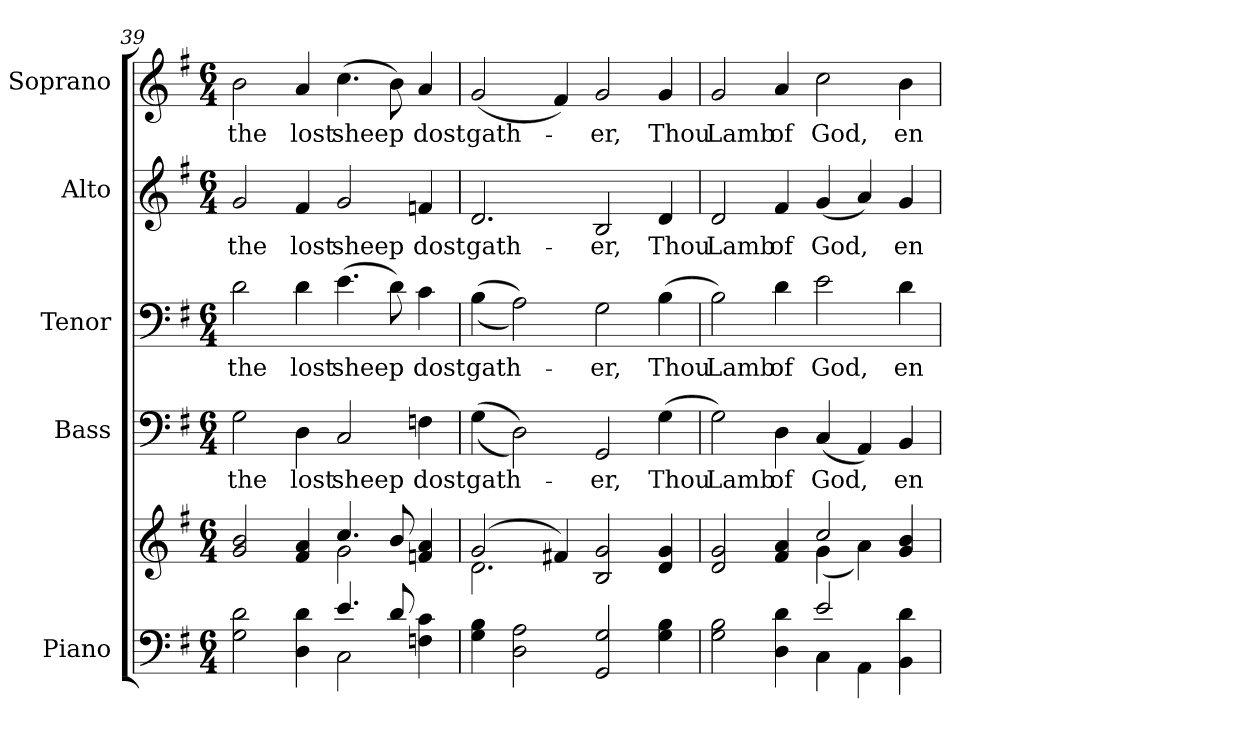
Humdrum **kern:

**kern	**kern	**kern	**text	**kern	**text	**kern	**text	**kern	**text
*part5	*part5	*part4	*part4	*part3	*part3	*part2	*part2	*part1	*part1
*staff6	*staff5	*staff4	*staff4	*staff3	*staff3	*staff2	*staff2	*staff1	*staff1
*I"Piano	*	*I"Bass	*	*I"Tenor	*	*I"Alto	*	*I"Soprano	*
*I'Pno.	*	*I'B.	*	*I'T.	*	*I'A.	*	*I'S.	*
!!LO:PB:g=z
*clefF4	*clefG2	*clefF4	*	*clefF4	*	*clefG2	*	*clefG2	*
*k[f#]	*k[f#]	*k[f#]	*	*k[f#]	*	*k[f#]	*	*k[f#]	*
*G:	*G:	*G:	*	*G:	*	*G:	*	*G:	*
*M6/4	*M6/4	*M6/4	*	*M6/4	*	*M6/4	*	*M6/4	*
=39	=39	=39	=39	=39	=39	=39	=39	=39	=39
*^	*^	*	*	*	*	*	*	*	*
!	!	!	!	!	!LO:LY:b:color=#000000	!	!	!	!	!	!
!	!	!	!	!	!	!	!LO:LY:b:color=#000000	!	!	!	!
!	!	!	!	!	!	!	!	!	!LO:LY:b:color=#000000	!	!
!	!	!	!	!	!	!	!	!	!	!	!LO:LY:b:color=#000000
2Gi\ 2di	2.ryy	2gi/ 2bi	2.ryy	2Gi\	the	2di\	the	2gi/	the	2bi\	the
!	!	!	!	!	!LO:LY:b:color=#000000	!	!	!	!	!	!
!	!	!	!	!	!	!	!LO:LY:b:color=#000000	!	!	!	!
!	!	!	!	!	!	!	!	!	!LO:LY:b:color=#000000	!	!
!	!	!	!	!	!	!	!	!	!	!	!LO:LY:b:color=#000000
4Di\ 4di	.	4f#i/ 4ai	.	4Di\	lost	4di\	lost	4f#i/	lost	4ai/	lost
!	!	!	!	!	!LO:LY:b:color=#000000	!	!	!	!	!	!
!	!	!	!	!	!	!	!LO:LY:b:color=#000000	!	!	!	!
!	!	!	!	!	!	!	!	!	!LO:LY:b:color=#000000	!	!
!	!	!	!	!	!	!	!	!	!	!	!LO:LY:b:color=#000000
4.ei/	2Ci\	4.cci/	2gi\	2Ci/	sheep	(4.ei\	sheep	2gi/	sheep	(4.cci\	sheep
8di/	.	8bi/	.	.	.	8di\)	.	.	.	8bi\)	.
!	!	!	!	!	!LO:LY:b:color=#000000	!	!	!	!	!	!
!	!	!	!	!	!	!	!LO:LY:b:color=#000000	!	!	!	!
!	!	!	!	!	!	!	!	!	!LO:LY:b:color=#000000	!	!
!	!	!	!	!	!	!	!	!	!	!	!LO:LY:b:color=#000000
4Fni\ 4ci	4ryy	4fni/ 4ai	4ryy	4Fni\	dost	4ci\	dost	4fni/	dost	4ai/	dost
*v	*v	*	*	*	*	*	*	*	*	*	*
=40	=40	=40	=40	=40	=40	=40	=40	=40	=40	=40
*^	*	*	*	*	*	*	*	*	*	*
!	!	!	!	!	!LO:LY:b:color=#000000	!	!	!	!	!	!
*v	*v	*	*	*	*	*	*	*	*	*	*
*^	*	*	*	*	*	*	*	*	*	*
!	!	!	!	!	!	!	!LO:LY:b:color=#000000	!	!	!	!
*v	*v	*	*	*	*	*	*	*	*	*	*
*^	*	*	*	*	*	*	*	*	*	*
!	!	!	!	!	!	!	!	!	!LO:LY:b:color=#000000	!	!
*v	*v	*	*	*	*	*	*	*	*	*	*
*^	*	*	*	*	*	*	*	*	*	*
!	!	!	!	!	!	!	!	!	!	!	!LO:LY:b:color=#000000
*v	*v	*	*	*	*	*	*	*	*	*	*
4Gi\ 4Bi	(2gi/	2.di\	((4Gi\	gath-	((4Bi\	gath-	2.di/	gath-	(2gi/	gath-
2Di\ 2Ai	.	.	2Di\))	.	2Ai\))	.	.	.	.	.
.	4f#Xi/)	.	.	.	.	.	.	.	4f#i/)	.
!	!	!	!	!LO:LY:b:color=#000000	!	!	!	!	!	!
!	!	!	!	!	!	!LO:LY:b:color=#000000	!	!	!	!
!	!	!	!	!	!	!	!	!LO:LY:b:color=#000000	!	!
!	!	!	!	!	!	!	!	!	!	!LO:LY:b:color=#000000
2GGi/ 2Gi	2Bi/ 2gi	2.ryy	2GGi/	-er,	2Gi\	-er,	2Bi/	-er,	2gi/	-er,
!	!	!	!	!LO:LY:b:color=#000000	!	!	!	!	!	!
!	!	!	!	!	!	!LO:LY:b:color=#000000	!	!	!	!
!	!	!	!	!	!	!	!	!LO:LY:b:color=#000000	!	!
!	!	!	!	!	!	!	!	!	!	!LO:LY:b:color=#000000
4Gi\ 4Bi	4di/ 4gi	.	(4Gi\	Thou	(4Bi\	Thou	4di/	Thou	4gi/	Thou
!!LO:PB:g=z
=41	=41	=41	=41	=41	=41	=41	=41	=41	=41	=41
*^	*	*	*	*	*	*	*	*	*	*
!	!	!	!	!	!LO:LY:b:color=#000000	!	!	!	!	!	!
!	!	!	!	!	!	!	!LO:LY:b:color=#000000	!	!	!	!
!	!	!	!	!	!	!	!	!	!LO:LY:b:color=#000000	!	!
!	!	!	!	!	!	!	!	!	!	!	!LO:LY:b:color=#000000
2Gi\ 2Bi	2.ryy	2di/ 2gi	2.ryy	2Gi\)	Lamb	2Bi\)	Lamb	2di/	Lamb	2gi/	Lamb
!	!	!	!	!	!LO:LY:b:color=#000000	!	!	!	!	!	!
!	!	!	!	!	!	!	!LO:LY:b:color=#000000	!	!	!	!
!	!	!	!	!	!	!	!	!	!LO:LY:b:color=#000000	!	!
!	!	!	!	!	!	!	!	!	!	!	!LO:LY:b:color=#000000
4Di\ 4di	.	4f#i/ 4ai	.	4Di\	of	4di\	of	4f#i/	of	4ai/	of
!	!	!	!	!	!LO:LY:b:color=#000000	!	!	!	!	!	!
!	!	!	!	!	!	!	!LO:LY:b:color=#000000	!	!	!	!
!	!	!	!	!	!	!	!	!	!LO:LY:b:color=#000000	!	!
!	!	!	!	!	!	!	!	!	!	!	!LO:LY:b:color=#000000
2ei/	4Ci\	2cci/	(4gi\	(4Ci/	God,	2ei\	God,	(4gi/	God,	2cci\	God,
.	4AAi\	.	4ai\)	4AAi/)	.	.	.	4ai/)	.	.	.
!	!	!	!	!	!LO:LY:b:color=#000000	!	!	!	!	!	!
!	!	!	!	!	!	!	!LO:LY:b:color=#000000	!	!	!	!
!	!	!	!	!	!	!	!	!	!LO:LY:b:color=#000000	!	!
!	!	!	!	!	!	!	!	!	!	!	!LO:LY:b:color=#000000
4BBi\ 4di	4ryy	4gi/ 4bi	4ryy	4BBi/	en-	4di\	en-	4gi/	en-	4bi\	en-
*v	*v	*	*	*	*	*	*	*	*	*	*
*	*v	*v	*	*	*	*	*	*	*	*
=	=	=	=	=	=	=	=	=	=
*-	*-	*-	*-	*-	*-	*-	*-	*-	*-
